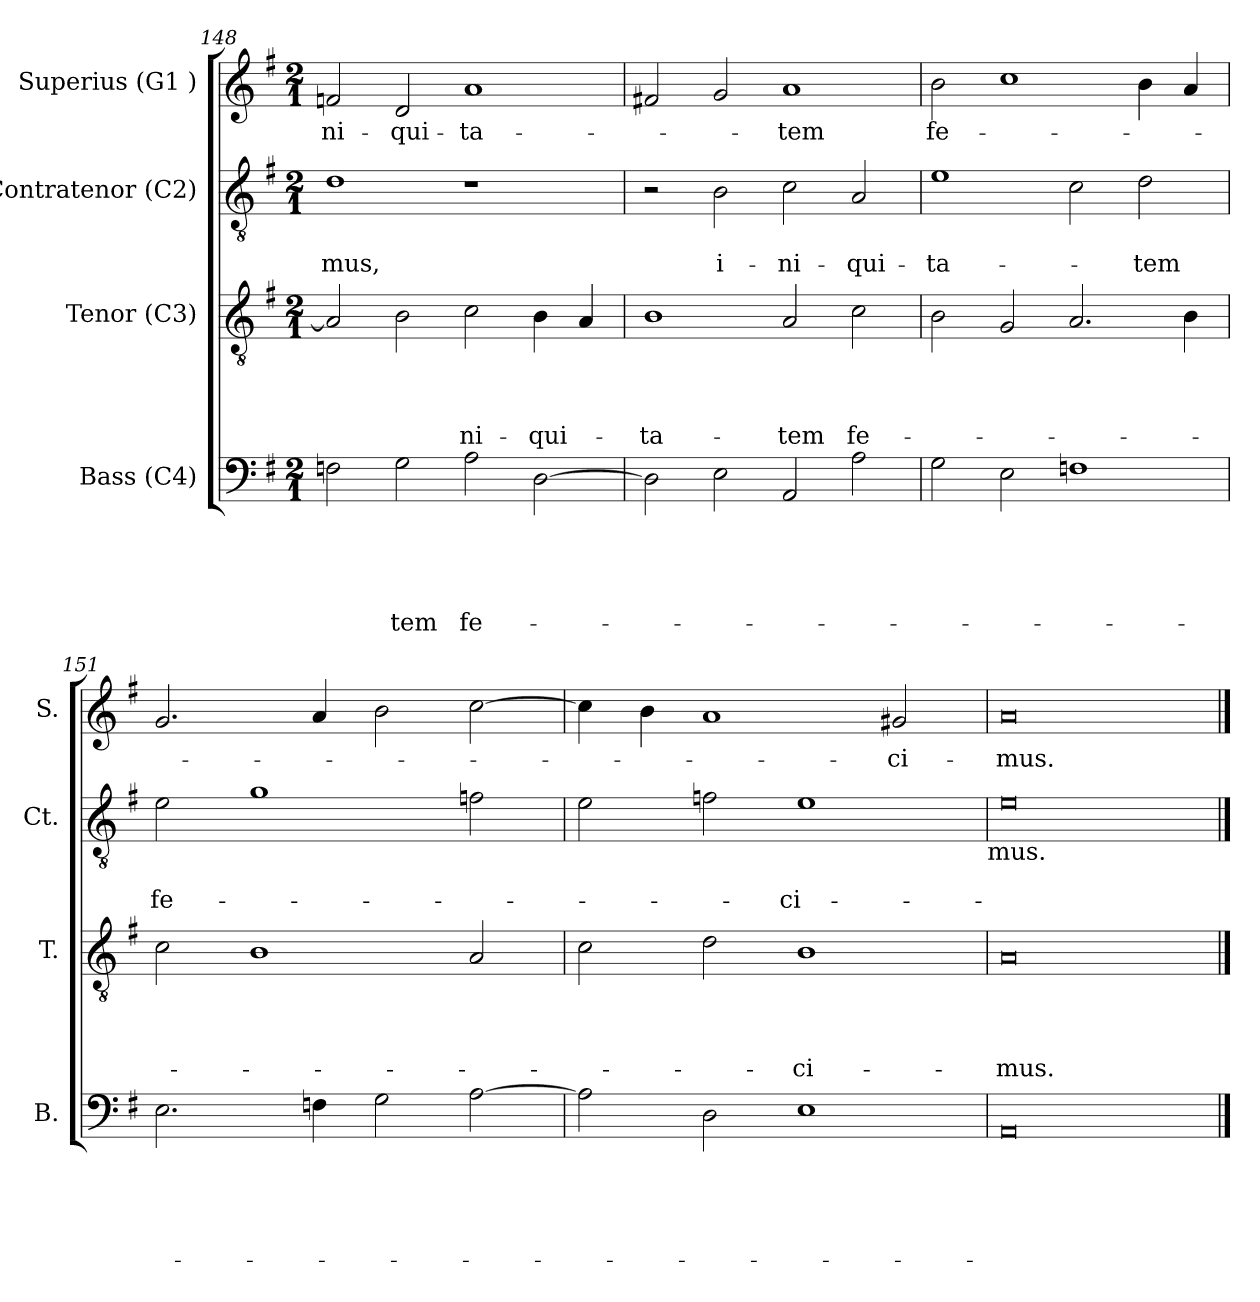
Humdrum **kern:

**kern	**text	**text	**text	**text	**text	**kern	**text	**text	**text	**text	**kern	**text	**text	**kern	**text
*part4	*part4	*part4	*part4	*part4	*part4	*part3	*part3	*part3	*part3	*part3	*part2	*part2	*part2	*part1	*part1
*staff4	*staff4	*staff4	*staff4	*staff4	*staff4	*staff3	*staff3	*staff3	*staff3	*staff3	*staff2	*staff2	*staff2	*staff1	*staff1
*I"Bass (C4)	*	*	*	*	*	*I"Tenor (C3)	*	*	*	*	*I"Contratenor (C2)	*	*	*I"Superius (G1 )	*
*I'B.	*	*	*	*	*	*I'T.	*	*	*	*	*I'Ct.	*	*	*I'S.	*
*clefF4	*	*	*	*	*	*clefGv2	*	*	*	*	*clefGv2	*	*	*clefG2	*
*k[f#]	*	*	*	*	*	*k[f#]	*	*	*	*	*k[f#]	*	*	*k[f#]	*
*G:	*	*	*	*	*	*G:	*	*	*	*	*G:	*	*	*G:	*
*M2/1	*	*	*	*	*	*M2/1	*	*	*	*	*M2/1	*	*	*M2/1	*
=148	=148	=148	=148	=148	=148	=148	=148	=148	=148	=148	=148	=148	=148	=148	=148
!	!	!	!	!	!	!	!	!	!	!	!	!	!LO:LY:b	!	!LO:LY:b
2Fn\	.	.	.	.	.	2A/]	.	.	.	.	1d	.	-mus,	2f/	-ni-
!	!	!	!	!	!LO:LY:b	!	!	!	!	!	!	!	!	!	!LO:LY:b
2G\	.	.	.	.	-tem	2B\	.	.	.	.	.	.	.	2d/	-qui-
!	!	!	!	!	!LO:LY:b	!	!	!	!	!LO:LY:b	!	!	!	!	!LO:LY:b
2A\	.	.	.	.	fe-	2c\	.	.	.	-ni-	1r	.	.	1a	-ta-
!	!	!	!	!	!	!	!	!	!	!LO:LY:b	!	!	!	!	!
[>2D\	.	.	.	.	.	4B\	.	.	.	-qui-	.	.	.	.	.
.	.	.	.	.	.	4A/	.	.	.	.	.	.	.	.	.
=149	=149	=149	=149	=149	=149	=149	=149	=149	=149	=149	=149	=149	=149	=149	=149
!	!	!	!	!	!	!	!	!	!	!LO:LY:b	!	!	!	!	!
2D\]	.	.	.	.	.	1B	.	.	.	-ta-	2r	.	.	2f#X/	.
!	!	!	!	!	!	!	!	!	!	!	!	!	!LO:LY:b	!	!
2E\	.	.	.	.	.	.	.	.	.	.	2B\	.	i-	2g/	.
!	!	!	!	!	!	!	!	!	!	!LO:LY:b	!	!	!LO:LY:b	!	!LO:LY:b
2AA/	.	.	.	.	.	2A/	.	.	.	-tem	2c\	.	-ni-	1a	-tem
!	!	!	!	!	!	!	!	!	!	!LO:LY:b	!	!	!LO:LY:b	!	!
2A\	.	.	.	.	.	2c\	.	.	.	fe-	2A/	.	-qui-	.	.
!!LO:PB:g=z
=150	=150	=150	=150	=150	=150	=150	=150	=150	=150	=150	=150	=150	=150	=150	=150
!	!	!	!	!	!	!	!	!	!	!	!	!	!LO:LY:b	!	!LO:LY:b
2G\	.	.	.	.	.	2B\	.	.	.	.	1e	.	-ta-	2b\	fe-
2E\	.	.	.	.	.	2G/	.	.	.	.	.	.	.	1cc	.
1Fn	.	.	.	.	.	2.A/	.	.	.	.	2c\	.	.	.	.
!	!	!	!	!	!	!	!	!	!	!	!	!	!LO:LY:b	!	!
.	.	.	.	.	.	.	.	.	.	.	2d\	.	-tem	4b\	.
.	.	.	.	.	.	4B\	.	.	.	.	.	.	.	4a/	.
=151	=151	=151	=151	=151	=151	=151	=151	=151	=151	=151	=151	=151	=151	=151	=151
!	!	!	!	!	!	!	!	!	!	!	!	!	!LO:LY:b	!	!
2.E\	.	.	.	.	.	2c\	.	.	.	.	2e\	.	fe-	2.g/	.
.	.	.	.	.	.	1B	.	.	.	.	1g	.	.	.	.
4Fn\	.	.	.	.	.	.	.	.	.	.	.	.	.	4a/	.
2G\	.	.	.	.	.	.	.	.	.	.	.	.	.	2b\	.
[>2A\	.	.	.	.	.	2A/	.	.	.	.	2fn\	.	.	[>2cc\	.
=152	=152	=152	=152	=152	=152	=152	=152	=152	=152	=152	=152	=152	=152	=152	=152
2A\]	.	.	.	.	.	2c\	.	.	.	.	2e\	.	.	4cc\]	.
.	.	.	.	.	.	.	.	.	.	.	.	.	.	4b\	.
2D\	.	.	.	.	.	2d\	.	.	.	.	2fn\	.	.	1a	.
!	!	!	!	!	!	!	!	!	!	!LO:LY:b	!	!	!LO:LY:b	!	!
1E	.	.	.	.	.	1B	.	.	.	-ci-	1e	.	-ci-	.	.
!	!	!	!	!	!	!	!	!	!	!	!	!	!	!	!LO:LY:b
.	.	.	.	.	.	.	.	.	.	.	.	.	.	2g#/	-ci-
!	!	!	!	!	!	!	!	!	!	!	!LO:TX:b:t=mus.	!	!	!	!
=153	=153	=153	=153	=153	=153	=153	=153	=153	=153	=153	=153	=153	=153	=153	=153
!	!	!	!	!	!	!	!	!	!	!LO:LY:b	!	!	!	!	!LO:LY:b
0AA	.	.	.	.	.	0A	.	.	.	-mus.	0e	.	.	0a	-mus.
==	==	==	==	==	==	==	==	==	==	==	==	==	==	==	==
*-	*-	*-	*-	*-	*-	*-	*-	*-	*-	*-	*-	*-	*-	*-	*-
